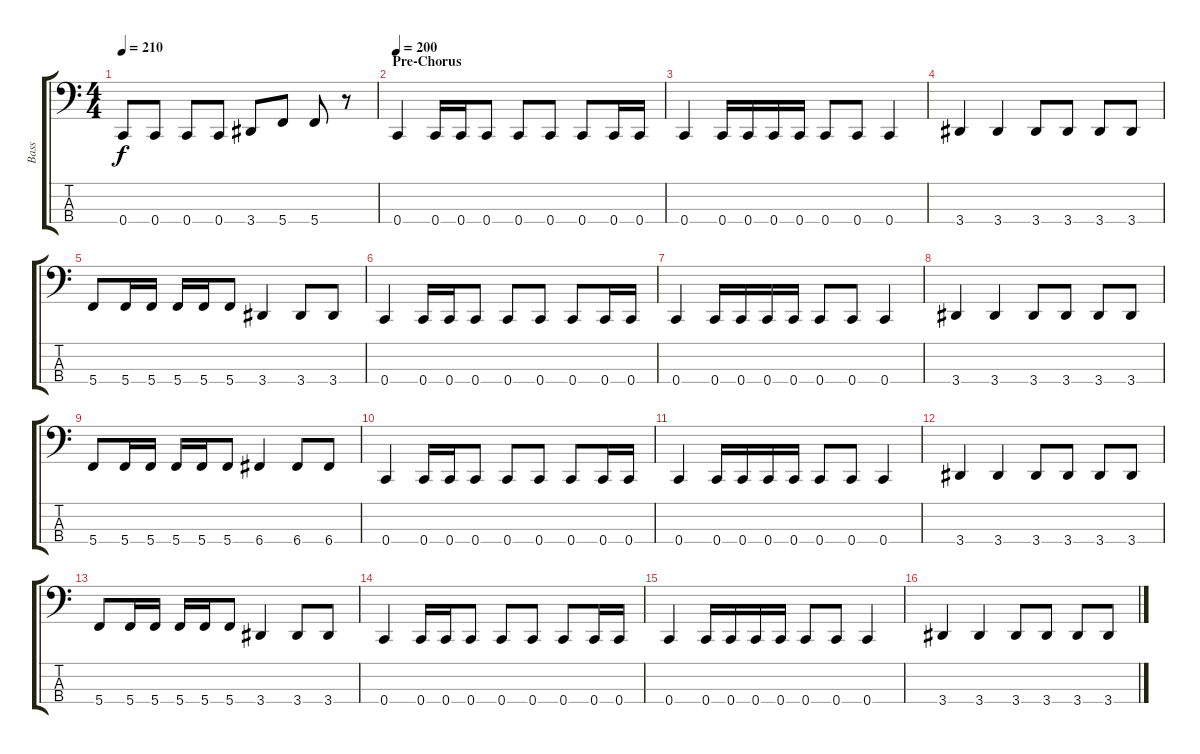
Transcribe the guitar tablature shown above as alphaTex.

\track ("Bass" "Bass") {instrument electricbassfinger}
\staff {score tabs}
\tuning (F2 C2 G1 C1) {hide}
\ts (4 4)
\tempo 210
\clef f4
\ks c
0.4.8{dy f} 0.4.8 0.4.8 0.4.8 3.4.8 5.4.8 5.4.8 r.8 |
\section ("" "Pre-Chorus")
\tempo 200
0.4.4 0.4.16 0.4.16 0.4.8 0.4.8 0.4.8 0.4.8 0.4.16 0.4.16 |
0.4.4 0.4.16 0.4.16 0.4.16 0.4.16 0.4.8 0.4.8 0.4.4 |
3.4.4 3.4.4 3.4.8 3.4.8 3.4.8 3.4.8 |
5.4.8 5.4.16 5.4.16 5.4.16 5.4.16 5.4.8 3.4.4 3.4.8 3.4.8 |
0.4.4 0.4.16 0.4.16 0.4.8 0.4.8 0.4.8 0.4.8 0.4.16 0.4.16 |
0.4.4 0.4.16 0.4.16 0.4.16 0.4.16 0.4.8 0.4.8 0.4.4 |
3.4.4 3.4.4 3.4.8 3.4.8 3.4.8 3.4.8 |
5.4.8 5.4.16 5.4.16 5.4.16 5.4.16 5.4.8 6.4.4 6.4.8 6.4.8 |
0.4.4 0.4.16 0.4.16 0.4.8 0.4.8 0.4.8 0.4.8 0.4.16 0.4.16 |
0.4.4 0.4.16 0.4.16 0.4.16 0.4.16 0.4.8 0.4.8 0.4.4 |
3.4.4 3.4.4 3.4.8 3.4.8 3.4.8 3.4.8 |
5.4.8 5.4.16 5.4.16 5.4.16 5.4.16 5.4.8 3.4.4 3.4.8 3.4.8 |
0.4.4 0.4.16 0.4.16 0.4.8 0.4.8 0.4.8 0.4.8 0.4.16 0.4.16 |
0.4.4 0.4.16 0.4.16 0.4.16 0.4.16 0.4.8 0.4.8 0.4.4 |
3.4.4 3.4.4 3.4.8 3.4.8 3.4.8 3.4.8
